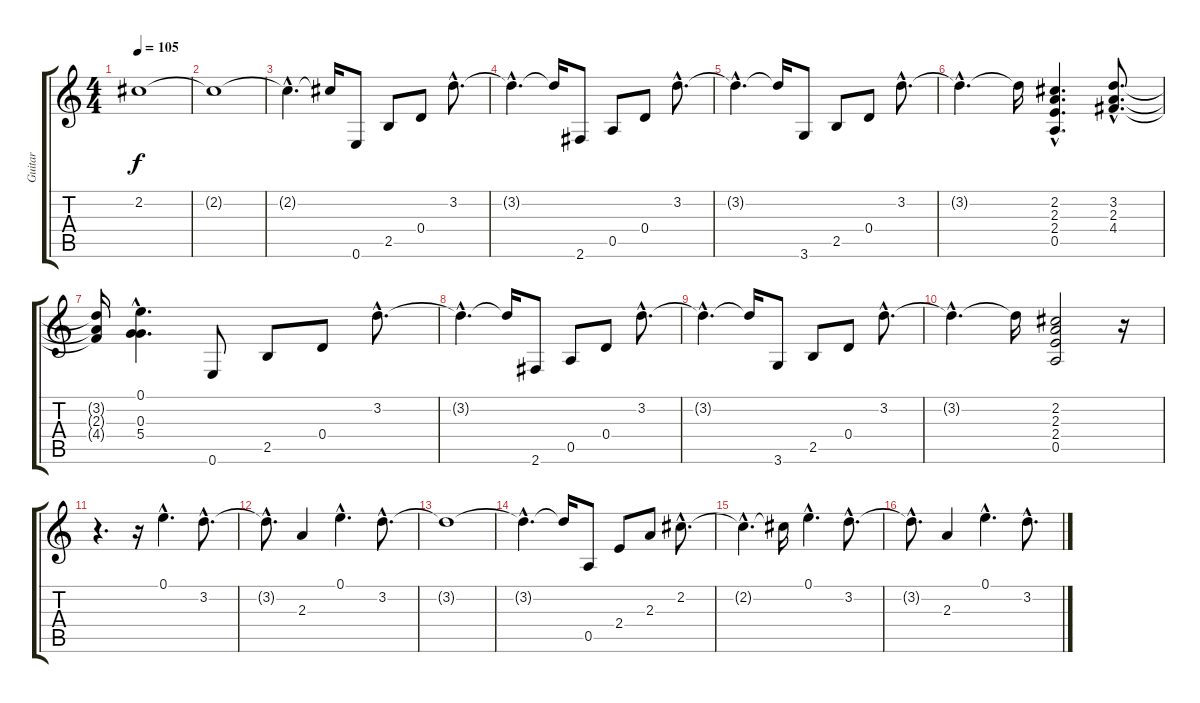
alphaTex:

\track ("Guitar" "Guitar") {instrument electricguitarclean}
\staff {score tabs}
\tuning (E4 B3 G3 D3 A2 E2) {hide}
\ts (4 4)
\tempo 105
\clef g2
\ks c
2.2{t}.1{dy f} |
2.2{t}.1 |
2.2{hac t}.4{d} 2.2{t}.16 0.6.8 2.5.8 0.4.8 3.2{hac}.8{d} |
3.2{hac t}.4{d} 3.2{t}.16 2.6.8 0.5.8 0.4.8 3.2{hac}.8{d} |
3.2{hac t}.4{d} 3.2{t}.16 3.6.8 2.5.8 0.4.8 3.2{hac}.8{d} |
3.2{hac t}.4{d} 3.2{t}.16 (2.2{hac} 2.3{hac} 2.4{hac} 0.5{hac}).4{d} (3.2{hac} 2.3{hac} 4.4{hac}).8{d} |
(3.2{t} 2.3{t} 4.4{t}).16 (0.1{hac} 0.3{hac} 5.4{hac}).4{d} 0.6.8 2.5.8 0.4.8 3.2{hac}.8{d} |
3.2{hac t}.4{d} 3.2{t}.16 2.6.8 0.5.8 0.4.8 3.2{hac}.8{d} |
3.2{hac t}.4{d} 3.2{t}.16 3.6.8 2.5.8 0.4.8 3.2{hac}.8{d} |
3.2{hac t}.4{d} 3.2{t}.16 (2.2 2.3 2.4 0.5).2 r.16 |
r.4{d} r.16 0.1{hac}.4{d} 3.2{hac}.8{d} |
3.2{hac t}.8{d} 2.3.4 0.1{hac}.4{d} 3.2{hac}.8{d} |
3.2{t}.1 |
3.2{hac t}.4{d} 3.2{t}.16 0.5.8 2.4.8 2.3.8 2.2{hac}.8{d} |
2.2{hac t}.4{d} 2.2{t}.16 0.1{hac}.4{d} 3.2{hac}.8{d} |
3.2{hac t}.8{d} 2.3.4 0.1{hac}.4{d} 3.2{hac}.8{d}
